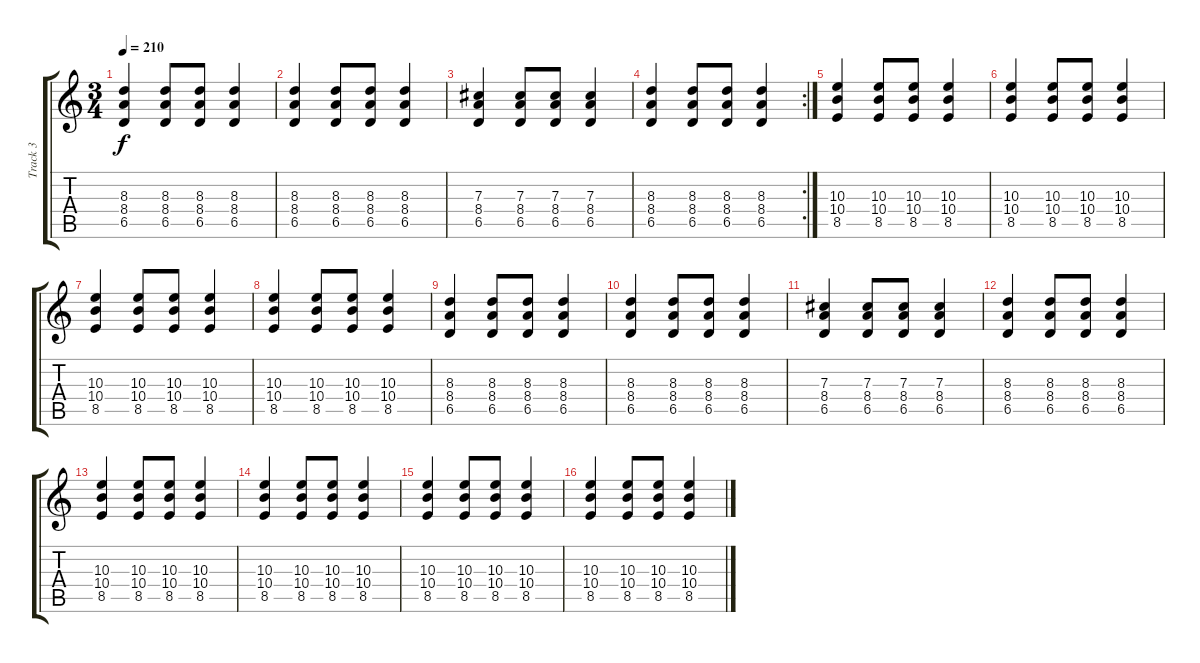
\track ("Track 3" "Track 3") {instrument acousticguitarsteel}
\staff {score tabs}
\tuning (Eb4 Bb3 Gb3 Db3 Ab2 Eb2) {hide}
\ts (3 4)
\tempo 210
\clef g2
\ks c
(8.3 8.4 6.5).4{dy f} (8.3 8.4 6.5).8 (8.3 8.4 6.5).8 (8.3 8.4 6.5).4 |
(8.3 8.4 6.5).4 (8.3 8.4 6.5).8 (8.3 8.4 6.5).8 (8.3 8.4 6.5).4 |
(7.3 8.4 6.5).4 (7.3 8.4 6.5).8 (7.3 8.4 6.5).8 (7.3 8.4 6.5).4 |
\rc 2
(8.3 8.4 6.5).4 (8.3 8.4 6.5).8 (8.3 8.4 6.5).8 (8.3 8.4 6.5).4 |
(10.3 10.4 8.5).4 (10.3 10.4 8.5).8 (10.3 10.4 8.5).8 (10.3 10.4 8.5).4 |
(10.3 10.4 8.5).4 (10.3 10.4 8.5).8 (10.3 10.4 8.5).8 (10.3 10.4 8.5).4 |
(10.3 10.4 8.5).4 (10.3 10.4 8.5).8 (10.3 10.4 8.5).8 (10.3 10.4 8.5).4 |
(10.3 10.4 8.5).4 (10.3 10.4 8.5).8 (10.3 10.4 8.5).8 (10.3 10.4 8.5).4 |
(8.3 8.4 6.5).4 (8.3 8.4 6.5).8 (8.3 8.4 6.5).8 (8.3 8.4 6.5).4 |
(8.3 8.4 6.5).4 (8.3 8.4 6.5).8 (8.3 8.4 6.5).8 (8.3 8.4 6.5).4 |
(7.3 8.4 6.5).4 (7.3 8.4 6.5).8 (7.3 8.4 6.5).8 (7.3 8.4 6.5).4 |
(8.3 8.4 6.5).4 (8.3 8.4 6.5).8 (8.3 8.4 6.5).8 (8.3 8.4 6.5).4 |
(10.3 10.4 8.5).4 (10.3 10.4 8.5).8 (10.3 10.4 8.5).8 (10.3 10.4 8.5).4 |
(10.3 10.4 8.5).4 (10.3 10.4 8.5).8 (10.3 10.4 8.5).8 (10.3 10.4 8.5).4 |
(10.3 10.4 8.5).4 (10.3 10.4 8.5).8 (10.3 10.4 8.5).8 (10.3 10.4 8.5).4 |
(10.3 10.4 8.5).4 (10.3 10.4 8.5).8 (10.3 10.4 8.5).8 (10.3 10.4 8.5).4
